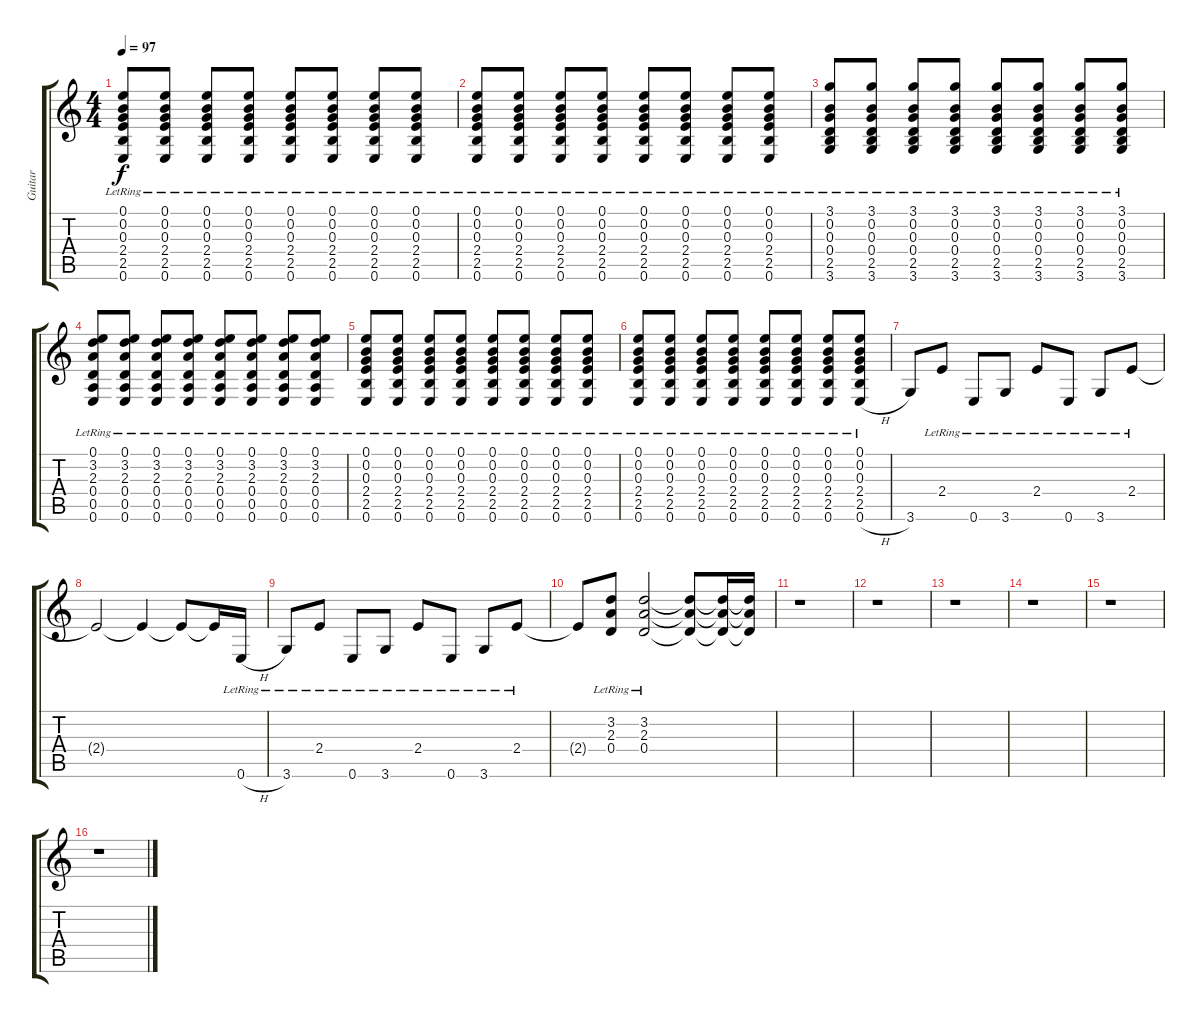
\track ("Guitar" "Guitar") {instrument distortionguitar}
\staff {score tabs}
\tuning (E4 B3 G3 D3 A2 E2) {hide}
\ts (4 4)
\tempo 97
\clef g2
\ks c
(0.1{lr} 0.2{lr} 0.3{lr} 2.4{lr} 2.5{lr} 0.6{lr}).8{dy f} (0.1{lr} 0.2{lr} 0.3{lr} 2.4{lr} 2.5{lr} 0.6{lr}).8 (0.1{lr} 0.2{lr} 0.3{lr} 2.4{lr} 2.5{lr} 0.6{lr}).8 (0.1{lr} 0.2{lr} 0.3{lr} 2.4{lr} 2.5{lr} 0.6{lr}).8 (0.1{lr} 0.2{lr} 0.3{lr} 2.4{lr} 2.5{lr} 0.6{lr}).8 (0.1{lr} 0.2{lr} 0.3{lr} 2.4{lr} 2.5{lr} 0.6{lr}).8 (0.1{lr} 0.2{lr} 0.3{lr} 2.4{lr} 2.5{lr} 0.6{lr}).8 (0.1{lr} 0.2{lr} 0.3{lr} 2.4{lr} 2.5{lr} 0.6{lr}).8 |
(0.1{lr} 0.2{lr} 0.3{lr} 2.4{lr} 2.5{lr} 0.6{lr}).8 (0.1{lr} 0.2{lr} 0.3{lr} 2.4{lr} 2.5{lr} 0.6{lr}).8 (0.1{lr} 0.2{lr} 0.3{lr} 2.4{lr} 2.5{lr} 0.6{lr}).8 (0.1{lr} 0.2{lr} 0.3{lr} 2.4{lr} 2.5{lr} 0.6{lr}).8 (0.1{lr} 0.2{lr} 0.3{lr} 2.4{lr} 2.5{lr} 0.6{lr}).8 (0.1{lr} 0.2{lr} 0.3{lr} 2.4{lr} 2.5{lr} 0.6{lr}).8 (0.1{lr} 0.2{lr} 0.3{lr} 2.4{lr} 2.5{lr} 0.6{lr}).8 (0.1{lr} 0.2{lr} 0.3{lr} 2.4{lr} 2.5{lr} 0.6{lr}).8 |
(3.1{lr} 0.2{lr} 0.3{lr} 0.4{lr} 2.5{lr} 3.6{lr}).8 (3.1{lr} 0.2{lr} 0.3{lr} 0.4{lr} 2.5{lr} 3.6{lr}).8 (3.1{lr} 0.2{lr} 0.3{lr} 0.4{lr} 2.5{lr} 3.6{lr}).8 (3.1{lr} 0.2{lr} 0.3{lr} 0.4{lr} 2.5{lr} 3.6{lr}).8 (3.1{lr} 0.2{lr} 0.3{lr} 0.4{lr} 2.5{lr} 3.6{lr}).8 (3.1{lr} 0.2{lr} 0.3{lr} 0.4{lr} 2.5{lr} 3.6{lr}).8 (3.1{lr} 0.2{lr} 0.3{lr} 0.4{lr} 2.5{lr} 3.6{lr}).8 (3.1{lr} 0.2{lr} 0.3{lr} 0.4{lr} 2.5{lr} 3.6{lr}).8 |
(0.1{lr} 3.2{lr} 2.3{lr} 0.4{lr} 0.5{lr} 0.6{lr}).8 (0.1{lr} 3.2{lr} 2.3{lr} 0.4{lr} 0.5{lr} 0.6{lr}).8 (0.1{lr} 3.2{lr} 2.3{lr} 0.4{lr} 0.5{lr} 0.6{lr}).8 (0.1{lr} 3.2{lr} 2.3{lr} 0.4{lr} 0.5{lr} 0.6{lr}).8 (0.1{lr} 3.2{lr} 2.3{lr} 0.4{lr} 0.5{lr} 0.6{lr}).8 (0.1{lr} 3.2{lr} 2.3{lr} 0.4{lr} 0.5{lr} 0.6{lr}).8 (0.1{lr} 3.2{lr} 2.3{lr} 0.4{lr} 0.5{lr} 0.6{lr}).8 (0.1{lr} 3.2{lr} 2.3{lr} 0.4{lr} 0.5{lr} 0.6{lr}).8 |
(0.1{lr} 0.2{lr} 0.3{lr} 2.4{lr} 2.5{lr} 0.6{lr}).8 (0.1{lr} 0.2{lr} 0.3{lr} 2.4{lr} 2.5{lr} 0.6{lr}).8 (0.1{lr} 0.2{lr} 0.3{lr} 2.4{lr} 2.5{lr} 0.6{lr}).8 (0.1{lr} 0.2{lr} 0.3{lr} 2.4{lr} 2.5{lr} 0.6{lr}).8 (0.1{lr} 0.2{lr} 0.3{lr} 2.4{lr} 2.5{lr} 0.6{lr}).8 (0.1{lr} 0.2{lr} 0.3{lr} 2.4{lr} 2.5{lr} 0.6{lr}).8 (0.1{lr} 0.2{lr} 0.3{lr} 2.4{lr} 2.5{lr} 0.6{lr}).8 (0.1{lr} 0.2{lr} 0.3{lr} 2.4{lr} 2.5{lr} 0.6{lr}).8 |
(0.1{lr} 0.2{lr} 0.3{lr} 2.4{lr} 2.5{lr} 0.6{lr}).8 (0.1{lr} 0.2{lr} 0.3{lr} 2.4{lr} 2.5{lr} 0.6{lr}).8 (0.1{lr} 0.2{lr} 0.3{lr} 2.4{lr} 2.5{lr} 0.6{lr}).8 (0.1{lr} 0.2{lr} 0.3{lr} 2.4{lr} 2.5{lr} 0.6{lr}).8 (0.1{lr} 0.2{lr} 0.3{lr} 2.4{lr} 2.5{lr} 0.6{lr}).8 (0.1{lr} 0.2{lr} 0.3{lr} 2.4{lr} 2.5{lr} 0.6{lr}).8 (0.1{lr} 0.2{lr} 0.3{lr} 2.4{lr} 2.5{lr} 0.6{lr}).8 (0.1{lr} 0.2 0.3{lr} 2.4{lr} 2.5{lr} 0.6{h lr}).8 |
3.6.8 2.4{lr}.8 0.6{lr}.8 3.6{lr}.8 2.4{lr}.8 0.6{lr}.8 3.6{lr}.8 2.4{lr}.8 |
2.4{t}.2 2.4{t}.4 2.4{t}.8 2.4{t}.16 0.6{h lr}.16 |
3.6{lr}.8 2.4{lr}.8 0.6{lr}.8 3.6{lr}.8 2.4{lr}.8 0.6{lr}.8 3.6{lr}.8 2.4{lr}.8 |
2.4{t}.8 (3.2{lr} 2.3{lr} 0.4{lr}).8 (3.2{lr} 2.3{lr} 0.4{lr}).2 (3.2{t} 2.3{t} 0.4{t}).8 (3.2{t} 2.3{t} 0.4{t}).16 (3.2{t} 2.3{t} 0.4{t}).16 |
r.1 |
r.1 |
r.1 |
r.1 |
r.1 |
r.1
